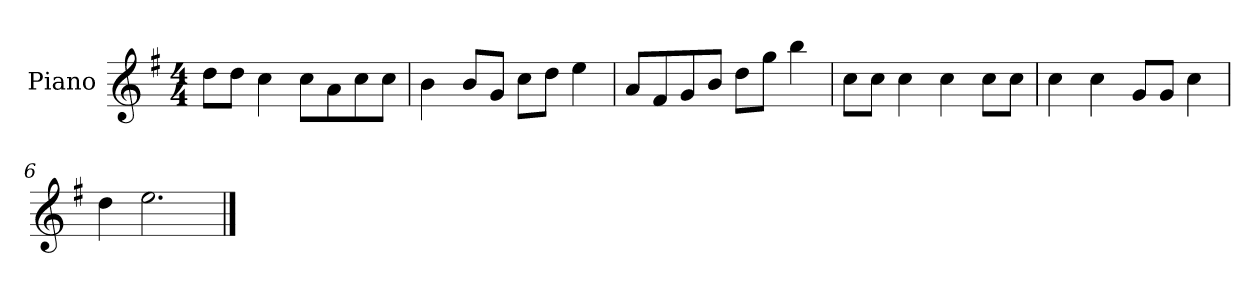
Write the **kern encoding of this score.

**kern
*part1
*staff1
*I"Piano
*I'P-no
*clefG2
*k[f#]
*M4/4
*MM90
=1
8dd\L
8dd\J
4cc\
8cc\L
8a\
8cc\
8cc\J
=2
4b\
8b/L
8g/J
8cc\L
8dd\J
4ee\
=3
8a/L
8f#/
8g/
8b/J
8dd\L
8gg\J
4bb\
=4
8cc\L
8cc\J
4cc\
4cc\
8cc\L
8cc\J
=5
4cc\
4cc\
8g/L
8g/J
4cc\
=6
4dd\
2.ee\
==
*-
